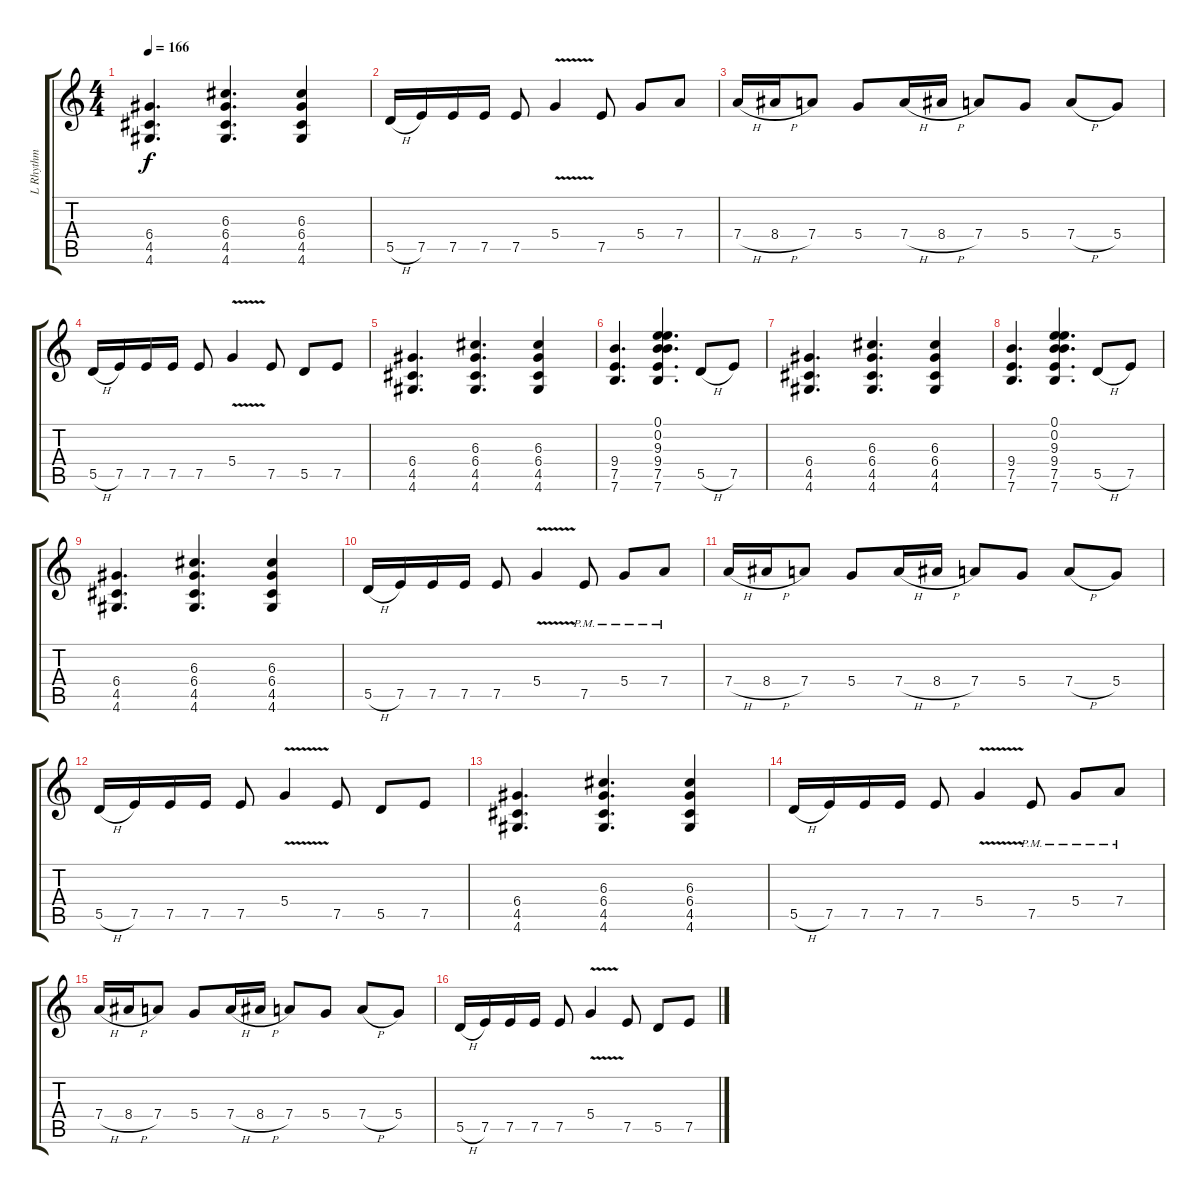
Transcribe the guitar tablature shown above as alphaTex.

\track ("L Rhythm" "L Rhythm") {instrument distortionguitar}
\staff {score tabs}
\tuning (E4 B3 G3 D3 A2 E2) {hide}
\ts (4 4)
\tempo 166
\clef g2
\ks c
(6.4 4.5 4.6).4{d dy f} (6.3 6.4 4.5 4.6).4{d} (6.3 6.4 4.5 4.6).4 |
5.5{h}.16 7.5.16 7.5.16 7.5.16 7.5.8 5.4{v}.4 7.5.8 5.4.8 7.4.8 |
7.4{h}.16 8.4{h}.16 7.4.8 5.4.8 7.4{h}.16 8.4{h}.16 7.4.8 5.4.8 7.4{h}.8 5.4.8 |
5.5{h}.16 7.5.16 7.5.16 7.5.16 7.5.8 5.4{v}.4 7.5.8 5.5.8 7.5.8 |
(6.4 4.5 4.6).4{d} (6.3 6.4 4.5 4.6).4{d} (6.3 6.4 4.5 4.6).4 |
(9.4 7.5 7.6).4{d} (0.1 0.2 9.3 9.4 7.5 7.6).4{d} 5.5{h}.8 7.5.8 |
(6.4 4.5 4.6).4{d} (6.3 6.4 4.5 4.6).4{d} (6.3 6.4 4.5 4.6).4 |
(9.4 7.5 7.6).4{d} (0.1 0.2 9.3 9.4 7.5 7.6).4{d} 5.5{h}.8 7.5.8 |
(6.4 4.5 4.6).4{d} (6.3 6.4 4.5 4.6).4{d} (6.3 6.4 4.5 4.6).4 |
5.5{h}.16 7.5.16 7.5.16 7.5.16 7.5.8 5.4{v}.4 7.5{pm}.8 5.4{pm}.8 7.4{pm}.8 |
7.4{h}.16 8.4{h}.16 7.4.8 5.4.8 7.4{h}.16 8.4{h}.16 7.4.8 5.4.8 7.4{h}.8 5.4.8 |
5.5{h}.16 7.5.16 7.5.16 7.5.16 7.5.8 5.4{v}.4 7.5.8 5.5.8 7.5.8 |
(6.4 4.5 4.6).4{d} (6.3 6.4 4.5 4.6).4{d} (6.3 6.4 4.5 4.6).4 |
5.5{h}.16 7.5.16 7.5.16 7.5.16 7.5.8 5.4{v}.4 7.5{pm}.8 5.4{pm}.8 7.4{pm}.8 |
7.4{h}.16 8.4{h}.16 7.4.8 5.4.8 7.4{h}.16 8.4{h}.16 7.4.8 5.4.8 7.4{h}.8 5.4.8 |
5.5{h}.16 7.5.16 7.5.16 7.5.16 7.5.8 5.4{v}.4 7.5.8 5.5.8 7.5.8
